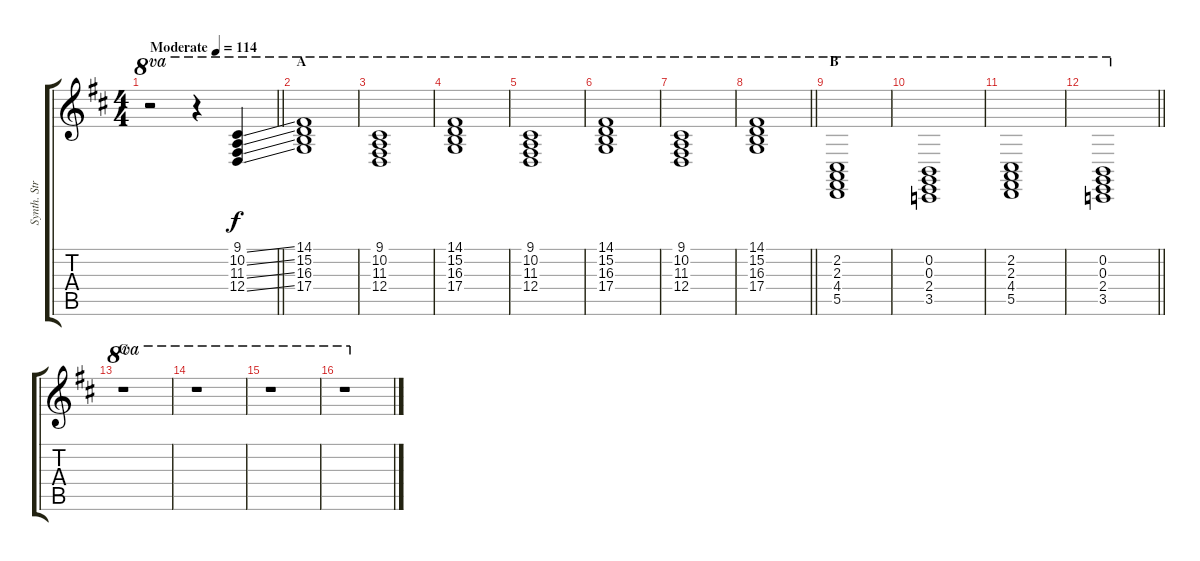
\track ("Synth. Strings" "Synth. Str") {instrument stringensemble1}
\staff {score tabs}
\tuning (E4 B3 G3 D3 A2 E2) {hide}
\ts (4 4)
\tempo (114 "Moderate")
\clef g2
\barLineRight lightlight
\ks d
r.2{ot 8va dy f instrument stringensemble1} r.4{ot 8va} (9.1{ss} 10.2{ss} 11.3{ss} 12.4{ss}).4{ot 8va} |
\section ("" "A")
(14.1 15.2 16.3 17.4).1{ot 8va} |
(9.1 10.2 11.3 12.4).1{ot 8va} |
(14.1 15.2 16.3 17.4).1{ot 8va} |
(9.1 10.2 11.3 12.4).1{ot 8va} |
(14.1 15.2 16.3 17.4).1{ot 8va} |
(9.1 10.2 11.3 12.4).1{ot 8va} |
\barLineRight lightlight
(14.1 15.2 16.3 17.4).1{ot 8va} |
\section ("" "B")
(2.2 2.3 4.4 5.5).1{ot 8va} |
(0.2 0.3 2.4 3.5).1{ot 8va} |
(2.2 2.3 4.4 5.5).1{ot 8va} |
\barLineRight lightlight
(0.2 0.3 2.4 3.5).1{ot 8va} |
\section ("" "C")
r.1{ot 8va} |
r.1{ot 8va} |
r.1{ot 8va} |
r.1{ot 8va}
